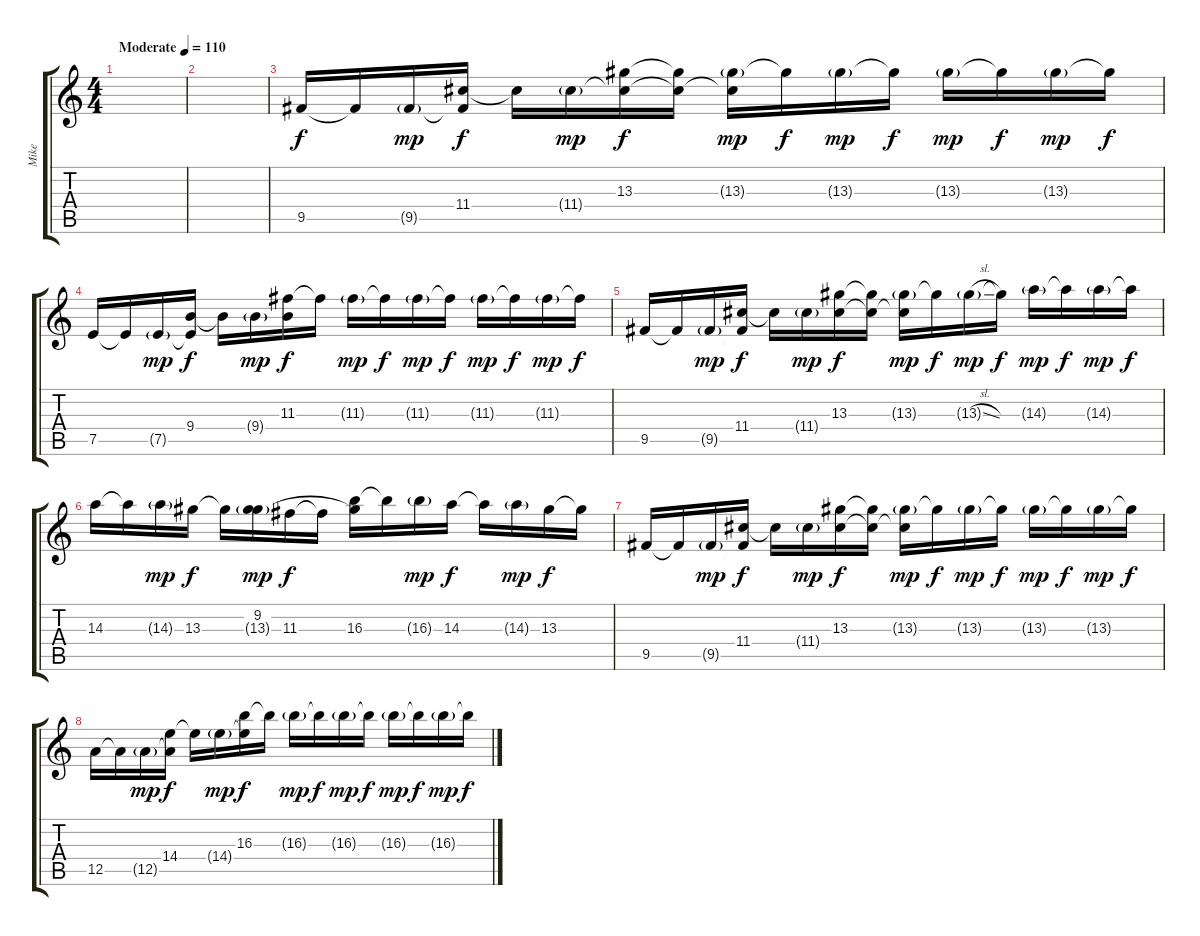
\track ("Mike" "Mike") {instrument distortionguitar}
\staff {score tabs}
\tuning (E4 B3 G3 D3 A2 D2) {hide}
\ts (4 4)
\tempo (110 "Moderate")
\clef g2
\ks c
|
|
9.5.16{instrument electricguitarclean} 9.5{t}.16 9.5{g}.16{dy mp} (11.4 9.5{t}).16{dy f} 11.4{t}.16 11.4{g}.16{dy mp} (13.3 11.4{t}).16{dy f} (13.3{t} 11.4{t}).16 (13.3{g} 11.4{t}).16{dy mp} 13.3{t}.16{dy f} 13.3{g}.16{dy mp} 13.3{t}.16{dy f} 13.3{g}.16{dy mp} 13.3{t}.16{dy f} 13.3{g}.16{dy mp} 13.3{t}.16{dy f} |
7.5.16 7.5{t}.16 7.5{g}.16{dy mp} (9.4 7.5{t}).16{dy f} 9.4{t}.16 9.4{g}.16{dy mp} (11.3 9.4{t}).16{dy f} 11.3{t}.16 11.3{g}.16{dy mp} 11.3{t}.16{dy f} 11.3{g}.16{dy mp} 11.3{t}.16{dy f} 11.3{g}.16{dy mp} 11.3{t}.16{dy f} 11.3{g}.16{dy mp} 11.3{t}.16{dy f} |
9.5.16 9.5{t}.16 9.5{g}.16{dy mp} (11.4 9.5{t}).16{dy f} 11.4{t}.16 11.4{g}.16{dy mp} (13.3 11.4{t}).16{dy f} (13.3{t} 11.4{t}).16 (13.3{g} 11.4{t}).16{dy mp} 13.3{t}.16{dy f} 13.3{sl g}.16{dy mp} 13.3{t}.16{dy f} 14.3{g}.16{dy mp} 14.3{t}.16{dy f} 14.3{g}.16{dy mp} 14.3{t}.16{dy f} |
14.3.16 14.3{t}.16 14.3{g}.16{dy mp} 13.3.16{dy f} 13.3{t}.16 (9.2 13.3{g}).16{dy mp} 11.3.16{dy f} 11.3{t}.16 (9.2{t} 16.3).16 16.3{t}.16 16.3{g}.16{dy mp} 14.3.16{dy f} 14.3{t}.16 14.3{g}.16{dy mp} 13.3.16{dy f} 13.3{t}.16 |
9.5.16 9.5{t}.16 9.5{g}.16{dy mp} (11.4 9.5{t}).16{dy f} 11.4{t}.16 11.4{g}.16{dy mp} (13.3 11.4{t}).16{dy f} (13.3{t} 11.4{t}).16 (13.3{g} 11.4{t}).16{dy mp} 13.3{t}.16{dy f} 13.3{g}.16{dy mp} 13.3{t}.16{dy f} 13.3{g}.16{dy mp} 13.3{t}.16{dy f} 13.3{g}.16{dy mp} 13.3{t}.16{dy f} |
12.5.16 12.5{t}.16 12.5{g}.16{dy mp} (14.4 12.5{t}).16{dy f} 14.4{t}.16 14.4{g}.16{dy mp} (16.3 14.4{t}).16{dy f} 16.3{t}.16 16.3{g}.16{dy mp} 16.3{t}.16{dy f} 16.3{g}.16{dy mp} 16.3{t}.16{dy f} 16.3{g}.16{dy mp} 16.3{t}.16{dy f} 16.3{g}.16{dy mp} 16.3{t}.16{dy f}
